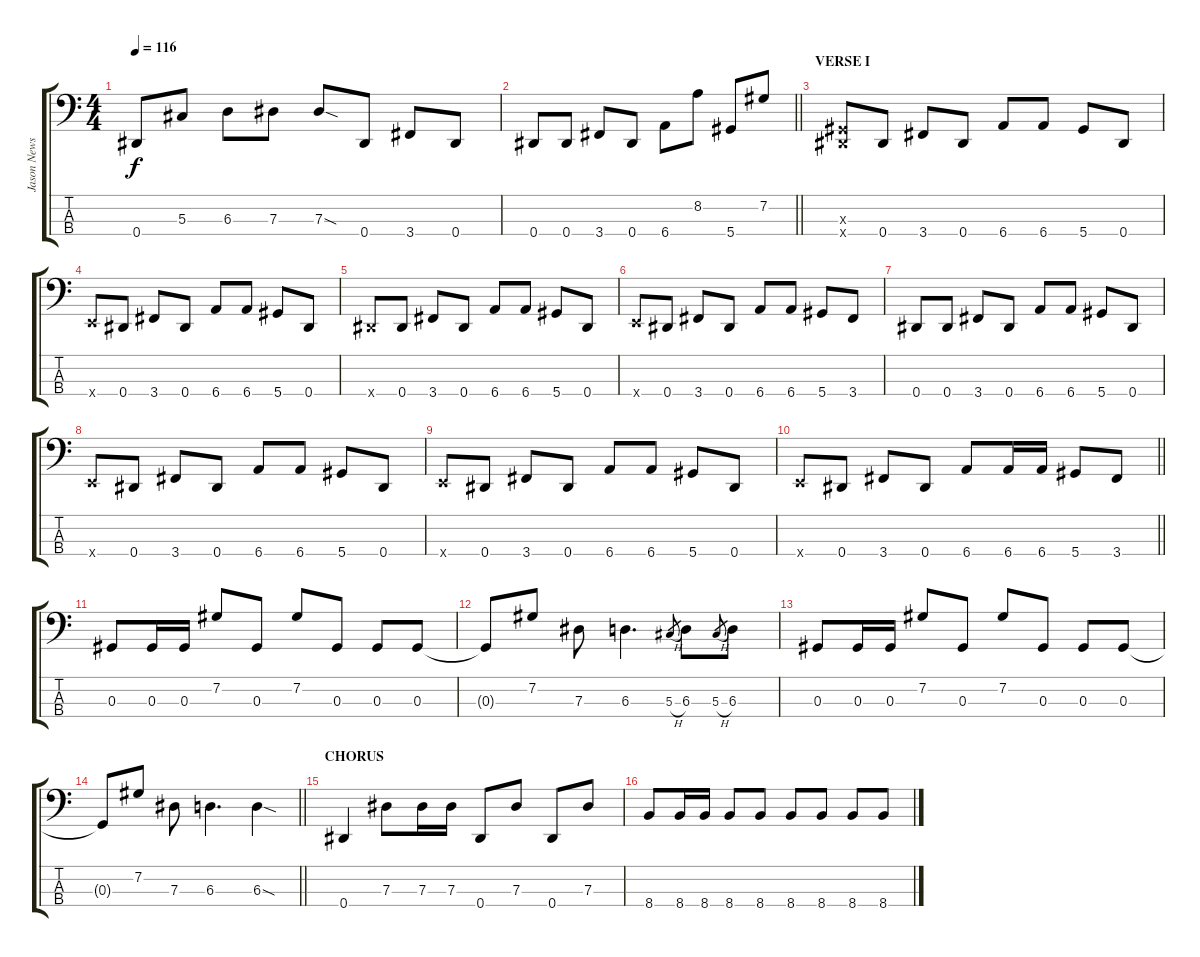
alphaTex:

\track ("Jason Newsted - bass guitar" "Jason News") {instrument electricbassfinger}
\staff {score tabs}
\tuning (Gb2 Db2 Ab1 Eb1) {hide}
\ts (4 4)
\tempo 116
\clef f4
\ks c
0.4.8{dy f} 5.3.8 6.3.8 7.3.8 7.3{sod}.8 0.4.8 3.4.8 0.4.8 |
\barLineRight lightlight
0.4.8 0.4.8 3.4.8 0.4.8 6.4.8 8.2.8 5.4.8 7.2.8 |
\section ("" "VERSE I")
(0.3{x} 0.4{x}).8 0.4.8 3.4.8 0.4.8 6.4.8 6.4.8 5.4.8 0.4.8 |
1.4{x}.8 0.4.8 3.4.8 0.4.8 6.4.8 6.4.8 5.4.8 0.4.8 |
0.4{x}.8 0.4.8 3.4.8 0.4.8 6.4.8 6.4.8 5.4.8 0.4.8 |
1.4{x}.8 0.4.8 3.4.8 0.4.8 6.4.8 6.4.8 5.4.8 3.4.8 |
0.4.8 0.4.8 3.4.8 0.4.8 6.4.8 6.4.8 5.4.8 0.4.8 |
1.4{x}.8 0.4.8 3.4.8 0.4.8 6.4.8 6.4.8 5.4.8 0.4.8 |
1.4{x}.8 0.4.8 3.4.8 0.4.8 6.4.8 6.4.8 5.4.8 0.4.8 |
\barLineRight lightlight
1.4{x}.8 0.4.8 3.4.8 0.4.8 6.4.8 6.4.16 6.4.16 5.4.8 3.4.8 |
\section ("" "")
0.3.8 0.3.16 0.3.16 7.2.8 0.3.8 7.2.8 0.3.8 0.3.8 0.3.8 |
0.3{t}.8 7.2.8 7.3.8 6.3.4{d} 5.3{h}.8{gr} 6.3.8 5.3{h}.8{gr} 6.3.8 |
0.3.8 0.3.16 0.3.16 7.2.8 0.3.8 7.2.8 0.3.8 0.3.8 0.3.8 |
\barLineRight lightlight
0.3{t}.8 7.2.8 7.3.8 6.3.4{d} 6.3{sod}.4 |
\section ("" "CHORUS")
0.4.4 7.3.8 7.3.16 7.3.16 0.4.8 7.3.8 0.4.8 7.3.8 |
8.4.8 8.4.16 8.4.16 8.4.8 8.4.8 8.4.8 8.4.8 8.4.8 8.4.8
